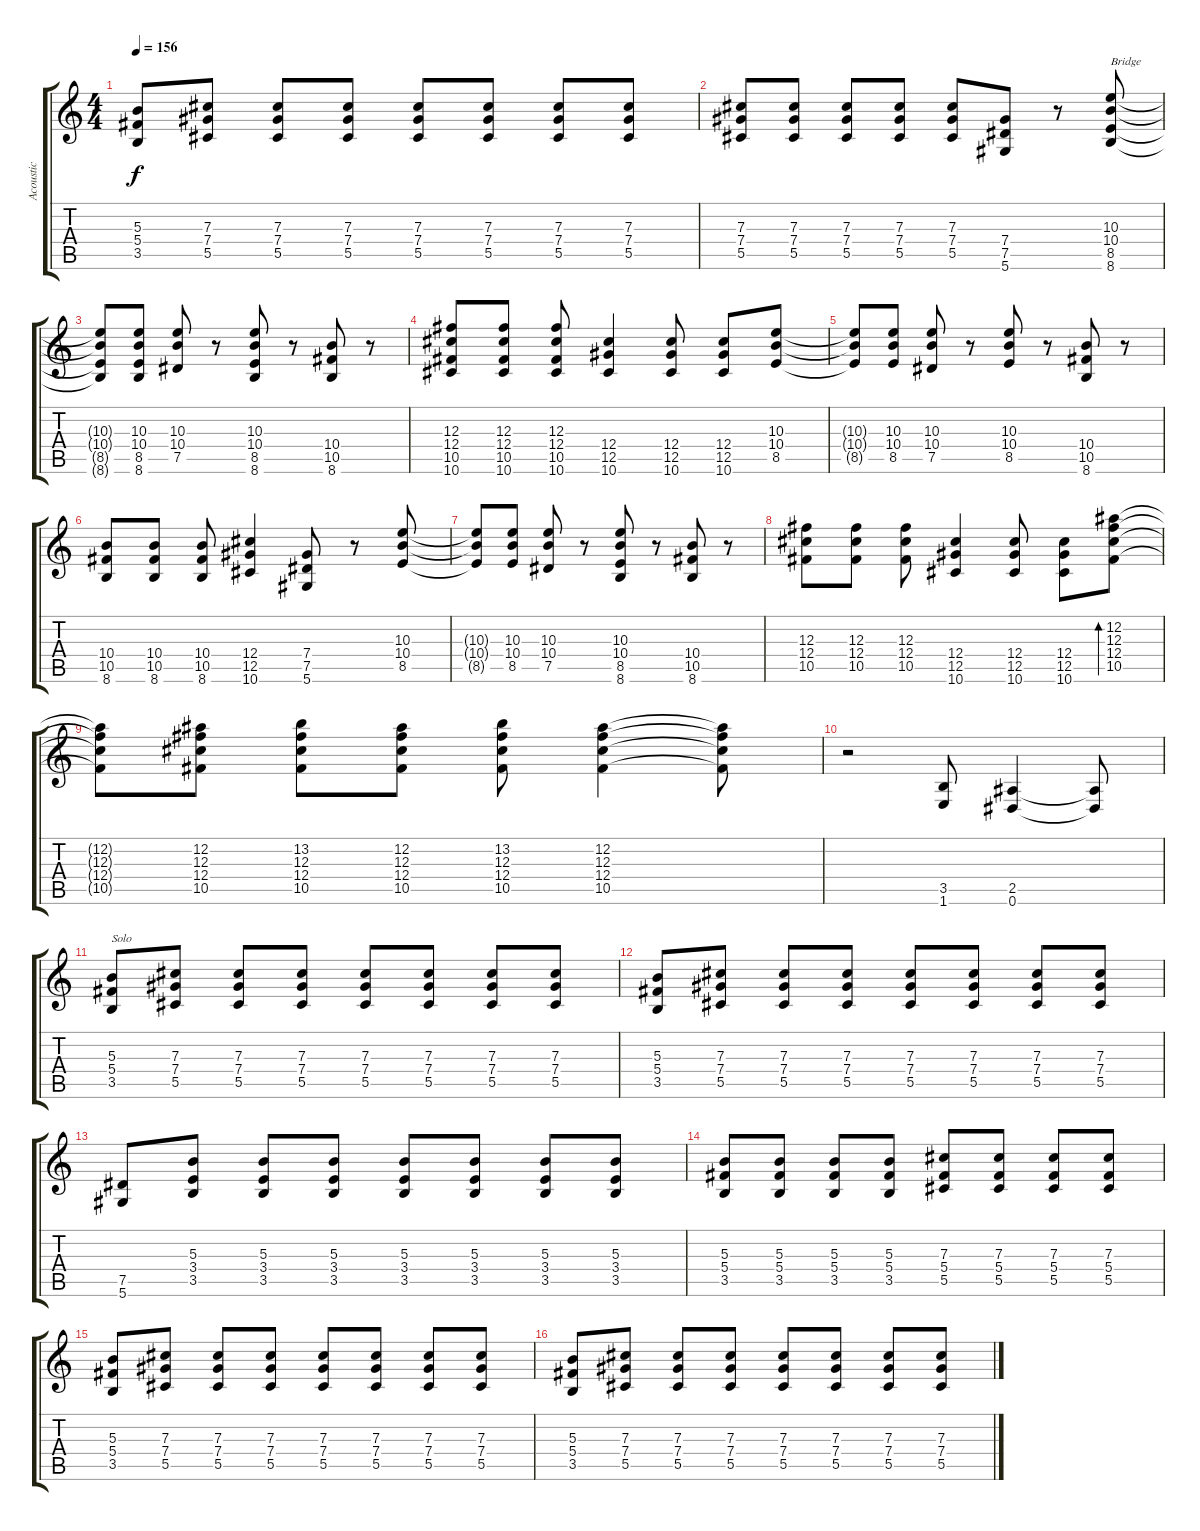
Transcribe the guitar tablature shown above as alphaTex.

\track ("Acoustic" "Acoustic") {instrument acousticguitarsteel}
\staff {score tabs}
\tuning (Eb4 Bb3 Gb3 Db3 Ab2 Eb2) {hide}
\ts (4 4)
\tempo 156
\clef g2
\ks c
(5.3 5.4 3.5).8{dy f} (7.3 7.4 5.5).8 (7.3 7.4 5.5).8 (7.3 7.4 5.5).8 (7.3 7.4 5.5).8 (7.3 7.4 5.5).8 (7.3 7.4 5.5).8 (7.3 7.4 5.5).8 |
(7.3 7.4 5.5).8 (7.3 7.4 5.5).8 (7.3 7.4 5.5).8 (7.3 7.4 5.5).8 (7.3 7.4 5.5).8 (7.4 7.5 5.6).8 r.8 (10.3 10.4 8.5 8.6).8{txt "Bridge"} |
(10.3{t} 10.4{t} 8.5{t} 8.6{t}).8 (10.3 10.4 8.5 8.6).8 (10.3 10.4 7.5).8 r.8 (10.3 10.4 8.5 8.6).8 r.8 (10.4 10.5 8.6).8 r.8 |
(12.3 12.4 10.5 10.6).8 (12.3 12.4 10.5 10.6).8 (12.3 12.4 10.5 10.6).8 (12.4 12.5 10.6).4 (12.4 12.5 10.6).8 (12.4 12.5 10.6).8 (10.3 10.4 8.5).8 |
(10.3{t} 10.4{t} 8.5{t}).8 (10.3 10.4 8.5).8 (10.3 10.4 7.5).8 r.8 (10.3 10.4 8.5).8 r.8 (10.4 10.5 8.6).8 r.8 |
(10.4 10.5 8.6).8 (10.4 10.5 8.6).8 (10.4 10.5 8.6).8 (12.4 12.5 10.6).4 (7.4 7.5 5.6).8 r.8 (10.3 10.4 8.5).8 |
(10.3{t} 10.4{t} 8.5{t}).8 (10.3 10.4 8.5).8 (10.3 10.4 7.5).8 r.8 (10.3 10.4 8.5 8.6).8 r.8 (10.4 10.5 8.6).8 r.8 |
(12.3 12.4 10.5).8 (12.3 12.4 10.5).8 (12.3 12.4 10.5).8 (12.4 12.5 10.6).4 (12.4 12.5 10.6).8 (12.4 12.5 10.6).8 (12.2 12.3 12.4 10.5).8{bd 120} |
(12.2{t} 12.3{t} 12.4{t} 10.5{t}).8 (12.2 12.3 12.4 10.5).8 (13.2 12.3 12.4 10.5).8 (12.2 12.3 12.4 10.5).8 (13.2 12.3 12.4 10.5).8 (12.2 12.3 12.4 10.5).4 (12.2{t} 12.3{t} 12.4{t} 10.5{t}).8 |
r.2 (3.5 1.6).8 (2.5 0.6).4 (2.5{t} 0.6{t}).8 |
(5.3 5.4 3.5).8{txt "Solo"} (7.3 7.4 5.5).8 (7.3 7.4 5.5).8 (7.3 7.4 5.5).8 (7.3 7.4 5.5).8 (7.3 7.4 5.5).8 (7.3 7.4 5.5).8 (7.3 7.4 5.5).8 |
(5.3 5.4 3.5).8 (7.3 7.4 5.5).8 (7.3 7.4 5.5).8 (7.3 7.4 5.5).8 (7.3 7.4 5.5).8 (7.3 7.4 5.5).8 (7.3 7.4 5.5).8 (7.3 7.4 5.5).8 |
(7.5 5.6).8 (5.3 3.4 3.5).8 (5.3 3.4 3.5).8 (5.3 3.4 3.5).8 (5.3 3.4 3.5).8 (5.3 3.4 3.5).8 (5.3 3.4 3.5).8 (5.3 3.4 3.5).8 |
(5.3 5.4 3.5).8 (5.3 5.4 3.5).8 (5.3 5.4 3.5).8 (5.3 5.4 3.5).8 (7.3 5.4 5.5).8 (7.3 5.4 5.5).8 (7.3 5.4 5.5).8 (7.3 5.4 5.5).8 |
(5.3 5.4 3.5).8 (7.3 7.4 5.5).8 (7.3 7.4 5.5).8 (7.3 7.4 5.5).8 (7.3 7.4 5.5).8 (7.3 7.4 5.5).8 (7.3 7.4 5.5).8 (7.3 7.4 5.5).8 |
(5.3 5.4 3.5).8 (7.3 7.4 5.5).8 (7.3 7.4 5.5).8 (7.3 7.4 5.5).8 (7.3 7.4 5.5).8 (7.3 7.4 5.5).8 (7.3 7.4 5.5).8 (7.3 7.4 5.5).8
